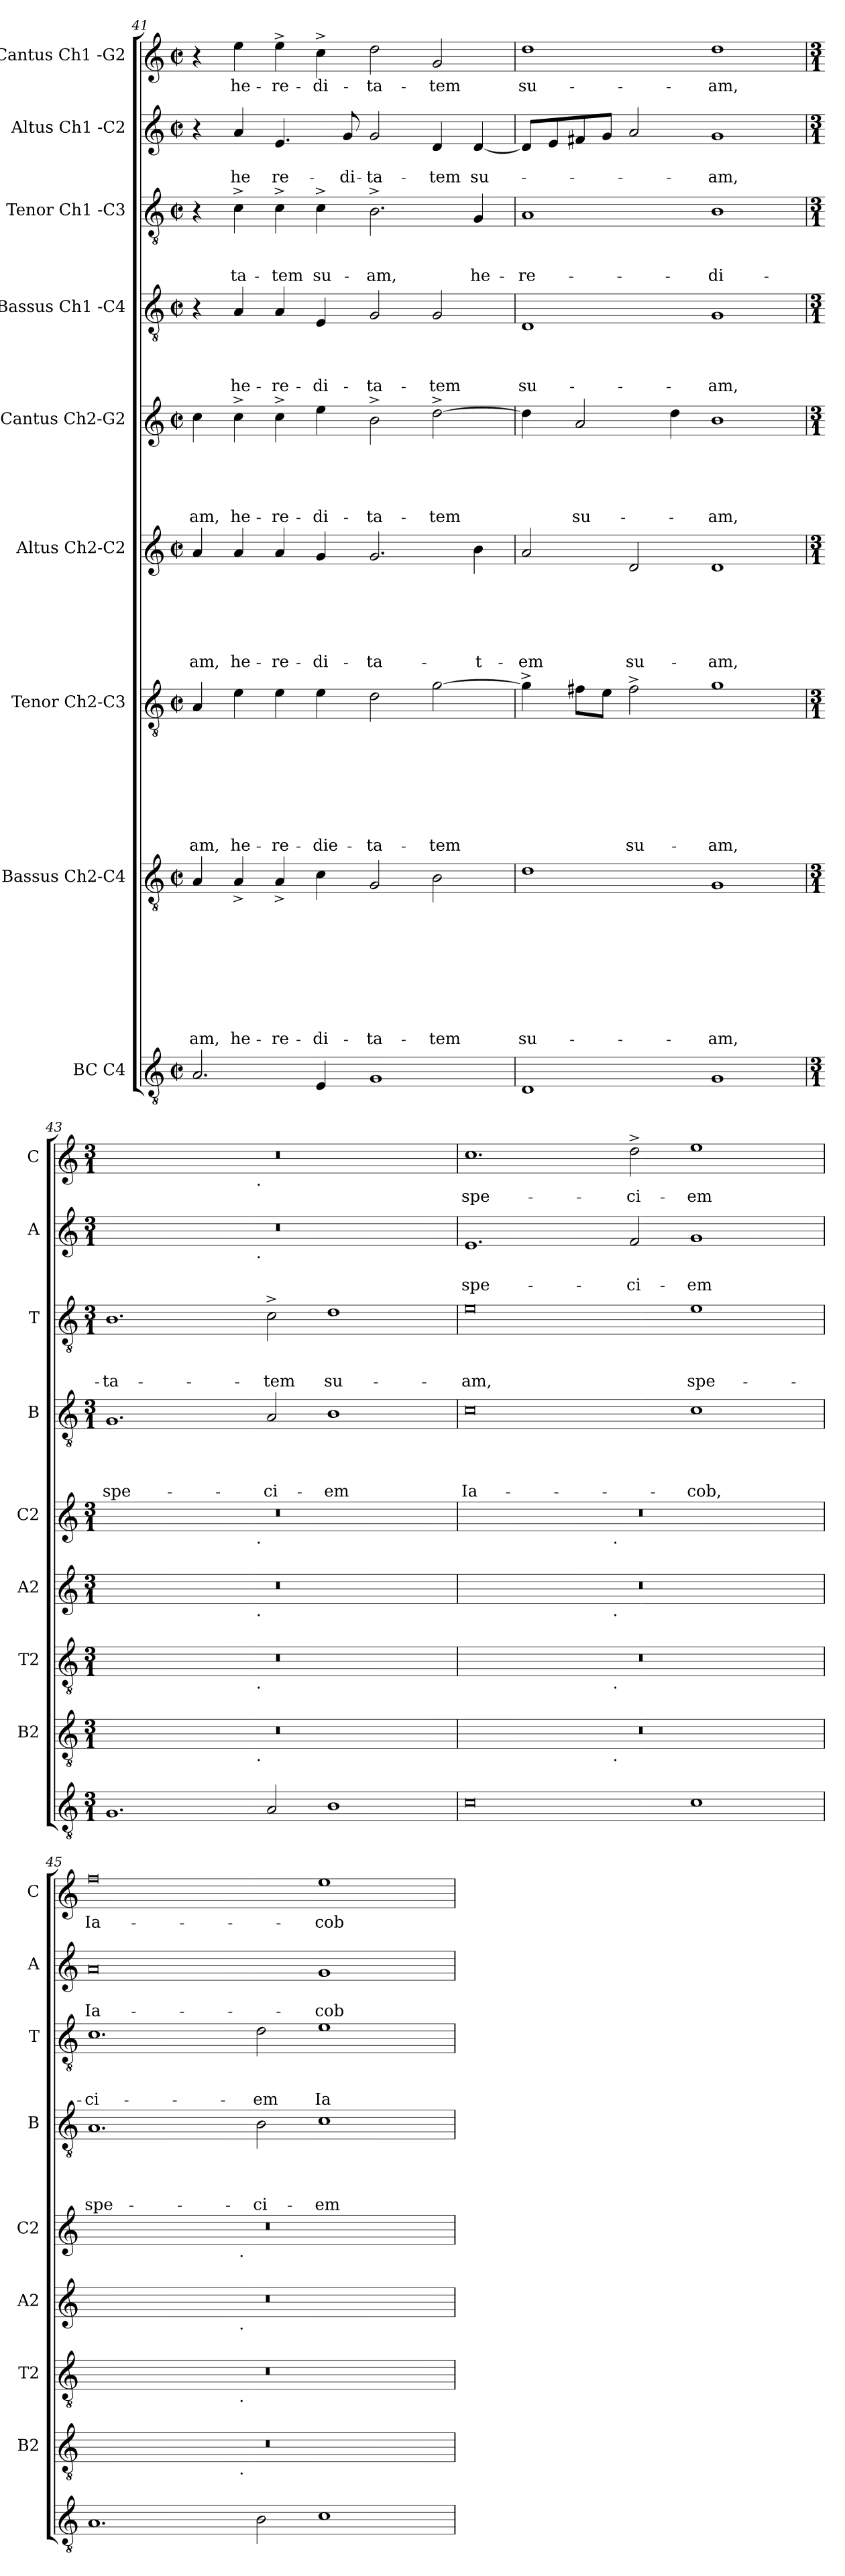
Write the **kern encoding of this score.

**kern	**kern	**text	**text	**text	**text	**text	**text	**text	**text	**text	**kern	**text	**text	**text	**text	**text	**text	**text	**text	**kern	**text	**text	**text	**text	**text	**text	**kern	**text	**text	**text	**text	**text	**kern	**text	**text	**text	**text	**kern	**text	**text	**text	**kern	**text	**text	**kern	**text
*part9	*part8	*part8	*part8	*part8	*part8	*part8	*part8	*part8	*part8	*part8	*part7	*part7	*part7	*part7	*part7	*part7	*part7	*part7	*part7	*part6	*part6	*part6	*part6	*part6	*part6	*part6	*part5	*part5	*part5	*part5	*part5	*part5	*part4	*part4	*part4	*part4	*part4	*part3	*part3	*part3	*part3	*part2	*part2	*part2	*part1	*part1
*staff9	*staff8	*staff8	*staff8	*staff8	*staff8	*staff8	*staff8	*staff8	*staff8	*staff8	*staff7	*staff7	*staff7	*staff7	*staff7	*staff7	*staff7	*staff7	*staff7	*staff6	*staff6	*staff6	*staff6	*staff6	*staff6	*staff6	*staff5	*staff5	*staff5	*staff5	*staff5	*staff5	*staff4	*staff4	*staff4	*staff4	*staff4	*staff3	*staff3	*staff3	*staff3	*staff2	*staff2	*staff2	*staff1	*staff1
*I"BC C4	*I"Bassus Ch2-C4	*	*	*	*	*	*	*	*	*	*I"Tenor Ch2-C3	*	*	*	*	*	*	*	*	*I"Altus Ch2-C2	*	*	*	*	*	*	*I"Cantus Ch2-G2	*	*	*	*	*	*I"Bassus Ch1 -C4	*	*	*	*	*I"Tenor Ch1 -C3	*	*	*	*I"Altus Ch1 -C2	*	*	*I"Cantus Ch1 -G2	*
*	*I'B2	*	*	*	*	*	*	*	*	*	*I'T2	*	*	*	*	*	*	*	*	*I'A2	*	*	*	*	*	*	*I'C2	*	*	*	*	*	*I'B	*	*	*	*	*I'T	*	*	*	*I'A	*	*	*I'C	*
*clefGv2	*clefGv2	*	*	*	*	*	*	*	*	*	*clefGv2	*	*	*	*	*	*	*	*	*clefG2	*	*	*	*	*	*	*clefG2	*	*	*	*	*	*clefGv2	*	*	*	*	*clefGv2	*	*	*	*clefG2	*	*	*clefG2	*
*k[]	*k[]	*	*	*	*	*	*	*	*	*	*k[]	*	*	*	*	*	*	*	*	*k[]	*	*	*	*	*	*	*k[]	*	*	*	*	*	*k[]	*	*	*	*	*k[]	*	*	*	*k[]	*	*	*k[]	*
*C:	*C:	*	*	*	*	*	*	*	*	*	*C:	*	*	*	*	*	*	*	*	*C:	*	*	*	*	*	*	*C:	*	*	*	*	*	*C:	*	*	*	*	*C:	*	*	*	*C:	*	*	*C:	*
*M2/2	*M2/2	*	*	*	*	*	*	*	*	*	*M2/2	*	*	*	*	*	*	*	*	*M2/2	*	*	*	*	*	*	*M2/2	*	*	*	*	*	*M2/2	*	*	*	*	*M2/2	*	*	*	*M2/2	*	*	*M2/2	*
*met(c|)	*met(c|)	*	*	*	*	*	*	*	*	*	*met(c|)	*	*	*	*	*	*	*	*	*met(c|)	*	*	*	*	*	*	*met(c|)	*	*	*	*	*	*met(c|)	*	*	*	*	*met(c|)	*	*	*	*met(c|)	*	*	*met(c|)	*
=41	=41	=41	=41	=41	=41	=41	=41	=41	=41	=41	=41	=41	=41	=41	=41	=41	=41	=41	=41	=41	=41	=41	=41	=41	=41	=41	=41	=41	=41	=41	=41	=41	=41	=41	=41	=41	=41	=41	=41	=41	=41	=41	=41	=41	=41	=41
!	!	!	!	!	!	!	!	!	!	!LO:LY:b	!	!	!	!	!	!	!	!	!LO:LY:b	!	!	!	!	!	!	!LO:LY:b	!	!	!	!	!	!LO:LY:b	!	!	!	!	!	!	!	!	!	!	!	!	!	!
2.A/	4A/	.	.	.	.	.	.	.	.	-am,	4A/	.	.	.	.	.	.	.	-am,	4a/	.	.	.	.	.	-am,	4cc\	.	.	.	.	-am,	4r	.	.	.	.	4r	.	.	.	4r	.	.	4r	.
!	!	!	!	!	!	!	!	!	!	!LO:LY:b	!	!	!	!	!	!	!	!	!LO:LY:b	!	!	!	!	!	!	!LO:LY:b	!	!	!	!	!	!LO:LY:b	!	!	!	!	!LO:LY:b	!	!	!	!LO:LY:b	!	!	!LO:LY:b	!	!LO:LY:b
.	4A^</	.	.	.	.	.	.	.	.	he-	4e\	.	.	.	.	.	.	.	he-	4a/	.	.	.	.	.	he-	4cc^>\	.	.	.	.	he-	4A/	.	.	.	he-	4c^>\	.	.	-ta-	4a/	.	he	4ee\	he-
!	!	!	!	!	!	!	!	!	!	!LO:LY:b	!	!	!	!	!	!	!	!	!LO:LY:b	!	!	!	!	!	!	!LO:LY:b	!	!	!	!	!	!LO:LY:b	!	!	!	!	!LO:LY:b	!	!	!	!LO:LY:b	!	!	!LO:LY:b	!	!LO:LY:b
.	4A^</	.	.	.	.	.	.	.	.	-re-	4e\	.	.	.	.	.	.	.	-re-	4a/	.	.	.	.	.	-re-	4cc^>\	.	.	.	.	-re-	4A/	.	.	.	-re-	4c^>\	.	.	-tem	4.e/	.	re-	4ee^>\	-re-
!	!	!	!	!	!	!	!	!	!	!LO:LY:b	!	!	!	!	!	!	!	!	!LO:LY:b:rj	!	!	!	!	!	!	!LO:LY:b	!	!	!	!	!	!LO:LY:b	!	!	!	!	!LO:LY:b	!	!	!	!LO:LY:b	!	!	!	!	!LO:LY:b
4E/	4c\	.	.	.	.	.	.	.	.	-di-	4e\	.	.	.	.	.	.	.	-die-	4g/	.	.	.	.	.	-di-	4ee\	.	.	.	.	-di-	4E/	.	.	.	-di-	4c^>\	.	.	su-	.	.	.	4cc^>\	-di-
!	!	!	!	!	!	!	!	!	!	!	!	!	!	!	!	!	!	!	!	!	!	!	!	!	!	!	!	!	!	!	!	!	!	!	!	!	!	!	!	!	!	!	!	!LO:LY:b	!	!
.	.	.	.	.	.	.	.	.	.	.	.	.	.	.	.	.	.	.	.	.	.	.	.	.	.	.	.	.	.	.	.	.	.	.	.	.	.	.	.	.	.	8g/	.	-di-	.	.
!	!	!	!	!	!	!	!	!	!	!LO:LY:b	!	!	!	!	!	!	!	!	!LO:LY:b	!	!	!	!	!	!	!LO:LY:b	!	!	!	!	!	!LO:LY:b	!	!	!	!	!LO:LY:b	!	!	!	!LO:LY:b	!	!	!LO:LY:b	!	!LO:LY:b
1G	2G/	.	.	.	.	.	.	.	.	-ta-	2d\	.	.	.	.	.	.	.	-ta-	2.g/	.	.	.	.	.	-ta-	2b^>\	.	.	.	.	-ta-	2G/	.	.	.	-ta-	2.B^>\	.	.	-am,	2g/	.	-ta-	2dd\	-ta-
!	!	!	!	!	!	!	!	!	!	!LO:LY:b	!	!	!	!	!	!	!	!	!LO:LY:b	!	!	!	!	!	!	!	!	!	!	!	!	!LO:LY:b	!	!	!	!	!LO:LY:b	!	!	!	!	!	!	!LO:LY:b	!	!LO:LY:b
.	2B\	.	.	.	.	.	.	.	.	-tem	[>2g\	.	.	.	.	.	.	.	-tem	.	.	.	.	.	.	.	[>2dd^>\	.	.	.	.	-tem	2G/	.	.	.	-tem	.	.	.	.	4d/	.	-tem	2g/	-tem
!	!	!	!	!	!	!	!	!	!	!	!	!	!	!	!	!	!	!	!	!	!	!	!	!	!	!LO:LY:b	!	!	!	!	!	!	!	!	!	!	!	!	!	!	!LO:LY:b	!	!	!LO:LY:b	!	!
.	.	.	.	.	.	.	.	.	.	.	.	.	.	.	.	.	.	.	.	4b\	.	.	.	.	.	-t-	.	.	.	.	.	.	.	.	.	.	.	4G/	.	.	he-	[<4d/	.	su-	.	.
=42	=42	=42	=42	=42	=42	=42	=42	=42	=42	=42	=42	=42	=42	=42	=42	=42	=42	=42	=42	=42	=42	=42	=42	=42	=42	=42	=42	=42	=42	=42	=42	=42	=42	=42	=42	=42	=42	=42	=42	=42	=42	=42	=42	=42	=42	=42
!	!	!	!	!	!	!	!	!	!	!LO:LY:b	!	!	!	!	!	!	!	!	!	!	!	!	!	!	!	!LO:LY:b	!	!	!	!	!	!	!	!	!	!	!LO:LY:b	!	!	!	!LO:LY:b	!	!	!	!	!LO:LY:b
1D	1d	.	.	.	.	.	.	.	.	su-	4g^>\]	.	.	.	.	.	.	.	.	2a/	.	.	.	.	.	-em	4dd\]	.	.	.	.	.	1D	.	.	.	su-	1A	.	.	-re-	8d/L]	.	.	1dd	su-
.	.	.	.	.	.	.	.	.	.	.	.	.	.	.	.	.	.	.	.	.	.	.	.	.	.	.	.	.	.	.	.	.	.	.	.	.	.	.	.	.	.	8e/	.	.	.	.
!	!	!	!	!	!	!	!	!	!	!	!	!	!	!	!	!	!	!	!	!	!	!	!	!	!	!	!	!	!	!	!	!LO:LY:b	!	!	!	!	!	!	!	!	!	!	!	!	!	!
.	.	.	.	.	.	.	.	.	.	.	8f#X\L	.	.	.	.	.	.	.	.	.	.	.	.	.	.	.	2a/	.	.	.	.	su-	.	.	.	.	.	.	.	.	.	8f#X/	.	.	.	.
.	.	.	.	.	.	.	.	.	.	.	8e\J	.	.	.	.	.	.	.	.	.	.	.	.	.	.	.	.	.	.	.	.	.	.	.	.	.	.	.	.	.	.	8g/J	.	.	.	.
!	!	!	!	!	!	!	!	!	!	!	!	!	!	!	!	!	!	!	!LO:LY:b	!	!	!	!	!	!	!LO:LY:b	!	!	!	!	!	!	!	!	!	!	!	!	!	!	!	!	!	!	!	!
.	.	.	.	.	.	.	.	.	.	.	2f#^>\	.	.	.	.	.	.	.	su-	2d/	.	.	.	.	.	su-	.	.	.	.	.	.	.	.	.	.	.	.	.	.	.	2a/	.	.	.	.
.	.	.	.	.	.	.	.	.	.	.	.	.	.	.	.	.	.	.	.	.	.	.	.	.	.	.	4dd\	.	.	.	.	.	.	.	.	.	.	.	.	.	.	.	.	.	.	.
!	!	!	!	!	!	!	!	!	!	!LO:LY:b	!	!	!	!	!	!	!	!	!LO:LY:b	!	!	!	!	!	!	!LO:LY:b	!	!	!	!	!	!LO:LY:b	!	!	!	!	!LO:LY:b	!	!	!	!LO:LY:b	!	!	!LO:LY:b	!	!LO:LY:b
1G	1G	.	.	.	.	.	.	.	.	-am,	1g	.	.	.	.	.	.	.	-am,	1d	.	.	.	.	.	-am,	1b	.	.	.	.	-am,	1G	.	.	.	-am,	1B	.	.	-di-	1g	.	-am,	1dd	-am,
!!LO:PB:g=z
=43	=43	=43	=43	=43	=43	=43	=43	=43	=43	=43	=43	=43	=43	=43	=43	=43	=43	=43	=43	=43	=43	=43	=43	=43	=43	=43	=43	=43	=43	=43	=43	=43	=43	=43	=43	=43	=43	=43	=43	=43	=43	=43	=43	=43	=43	=43
*M3/1	*M3/1	*	*	*	*	*	*	*	*	*	*M3/1	*	*	*	*	*	*	*	*	*M3/1	*	*	*	*	*	*	*M3/1	*	*	*	*	*	*M3/1	*	*	*	*	*M3/1	*	*	*	*M3/1	*	*	*M3/1	*
!	!	!	!	!	!	!	!	!	!	!	!	!	!	!	!	!	!	!	!	!	!	!	!	!	!	!	!	!	!	!	!	!	!	!	!	!	!LO:LY:b	!	!	!	!LO:LY:b	!	!	!	!	!
*	*^	*	*	*	*	*	*	*	*	*	*^	*	*	*	*	*	*	*	*	*^	*	*	*	*	*	*	*^	*	*	*	*	*	*	*	*	*	*	*	*	*	*	*^	*	*	*^	*
1.G	0.r	1ryy	.	.	.	.	.	.	.	.	.	0.r	1ryy	.	.	.	.	.	.	.	.	0.r	1ryy	.	.	.	.	.	.	0.r	1ryy	.	.	.	.	.	1.G	.	.	.	spe-	1.B	.	.	-ta-	0.r	1ryy	.	.	0.r	1ryy	.
.	.	4...ryy	.	.	.	.	.	.	.	.	.	.	4...ryy	.	.	.	.	.	.	.	.	.	4...ryy	.	.	.	.	.	.	.	4...ryy	.	.	.	.	.	.	.	.	.	.	.	.	.	.	.	4...ryy	.	.	.	4...ryy	.
!	!	!	!	!	!	!	!	!	!	!	!	!	!	!	!	!	!	!	!	!	!	!	!	!	!	!	!	!	!	!	!	!	!	!	!	!	!	!	!	!	!	!	!	!	!	!	!	!	!	!	!LO:TX:b:t=.	!
!	!	!	!	!	!	!	!	!	!	!	!	!	!	!	!	!	!	!	!	!	!	!	!	!	!	!	!	!	!	!	!	!	!	!	!	!	!	!	!	!	!	!	!	!	!	!	!LO:TX:b:t=.	!	!	!	!	!
!	!	!	!	!	!	!	!	!	!	!	!	!	!	!	!	!	!	!	!	!	!	!	!	!	!	!	!	!	!	!	!LO:TX:b:t=.	!	!	!	!	!	!	!	!	!	!	!	!	!	!	!	!	!	!	!	!	!
!	!	!	!	!	!	!	!	!	!	!	!	!	!	!	!	!	!	!	!	!	!	!	!LO:TX:b:t=.	!	!	!	!	!	!	!	!	!	!	!	!	!	!	!	!	!	!	!	!	!	!	!	!	!	!	!	!	!
!	!	!	!	!	!	!	!	!	!	!	!	!	!LO:TX:b:t=.	!	!	!	!	!	!	!	!	!	!	!	!	!	!	!	!	!	!	!	!	!	!	!	!	!	!	!	!	!	!	!	!	!	!	!	!	!	!	!
!	!	!LO:TX:b:t=.	!	!	!	!	!	!	!	!	!	!	!	!	!	!	!	!	!	!	!	!	!	!	!	!	!	!	!	!	!	!	!	!	!	!	!	!	!	!	!	!	!	!	!	!	!	!	!	!	!	!
.	.	1ryy	.	.	.	.	.	.	.	.	.	.	1ryy	.	.	.	.	.	.	.	.	.	1ryy	.	.	.	.	.	.	.	1ryy	.	.	.	.	.	.	.	.	.	.	.	.	.	.	.	1ryy	.	.	.	1ryy	.
!	!	!	!	!	!	!	!	!	!	!	!	!	!	!	!	!	!	!	!	!	!	!	!	!	!	!	!	!	!	!	!	!	!	!	!	!	!	!	!	!	!LO:LY:b	!	!	!	!LO:LY:b	!	!	!	!	!	!	!
2A/	.	.	.	.	.	.	.	.	.	.	.	.	.	.	.	.	.	.	.	.	.	.	.	.	.	.	.	.	.	.	.	.	.	.	.	.	2A/	.	.	.	-ci-	2c^>\	.	.	-tem	.	.	.	.	.	.	.
!	!	!	!	!	!	!	!	!	!	!	!	!	!	!	!	!	!	!	!	!	!	!	!	!	!	!	!	!	!	!	!	!	!	!	!	!	!	!	!	!	!LO:LY:b	!	!	!	!LO:LY:b	!	!	!	!	!	!	!
1B	.	.	.	.	.	.	.	.	.	.	.	.	.	.	.	.	.	.	.	.	.	.	.	.	.	.	.	.	.	.	.	.	.	.	.	.	1B	.	.	.	-em	1d	.	.	su-	.	.	.	.	.	.	.
.	.	2ryy	.	.	.	.	.	.	.	.	.	.	2ryy	.	.	.	.	.	.	.	.	.	2ryy	.	.	.	.	.	.	.	2ryy	.	.	.	.	.	.	.	.	.	.	.	.	.	.	.	2ryy	.	.	.	2ryy	.
.	.	32ryy	.	.	.	.	.	.	.	.	.	.	32ryy	.	.	.	.	.	.	.	.	.	32ryy	.	.	.	.	.	.	.	32ryy	.	.	.	.	.	.	.	.	.	.	.	.	.	.	.	32ryy	.	.	.	32ryy	.
=44	=44	=44	=44	=44	=44	=44	=44	=44	=44	=44	=44	=44	=44	=44	=44	=44	=44	=44	=44	=44	=44	=44	=44	=44	=44	=44	=44	=44	=44	=44	=44	=44	=44	=44	=44	=44	=44	=44	=44	=44	=44	=44	=44	=44	=44	=44	=44	=44	=44	=44	=44	=44
!	!	!	!	!	!	!	!	!	!	!	!	!	!	!	!	!	!	!	!	!	!	!	!	!	!	!	!	!	!	!	!	!	!	!	!	!	!	!	!	!	!LO:LY:b	!	!	!	!LO:LY:b	!	!	!	!LO:LY:b	!	!	!LO:LY:b
*	*	*	*	*	*	*	*	*	*	*	*	*	*	*	*	*	*	*	*	*	*	*	*	*	*	*	*	*	*	*	*	*	*	*	*	*	*	*	*	*	*	*	*	*	*	*v	*v	*	*	*	*	*
*	*	*	*	*	*	*	*	*	*	*	*	*	*	*	*	*	*	*	*	*	*	*	*	*	*	*	*	*	*	*	*	*	*	*	*	*	*	*	*	*	*	*	*	*	*	*	*	*	*v	*v	*
0c	0.r	1ryy	.	.	.	.	.	.	.	.	.	0.r	1ryy	.	.	.	.	.	.	.	.	0.r	1ryy	.	.	.	.	.	.	0.r	1ryy	.	.	.	.	.	0c	.	.	.	Ia-	0e	.	.	-am,	1.e	.	spe-	1.cc	spe-
.	.	4..ryy	.	.	.	.	.	.	.	.	.	.	4..ryy	.	.	.	.	.	.	.	.	.	4..ryy	.	.	.	.	.	.	.	4..ryy	.	.	.	.	.	.	.	.	.	.	.	.	.	.	.	.	.	.	.
!	!	!	!	!	!	!	!	!	!	!	!	!	!	!	!	!	!	!	!	!	!	!	!	!	!	!	!	!	!	!	!LO:TX:b:t=.	!	!	!	!	!	!	!	!	!	!	!	!	!	!	!	!	!	!	!
!	!	!	!	!	!	!	!	!	!	!	!	!	!	!	!	!	!	!	!	!	!	!	!LO:TX:b:t=.	!	!	!	!	!	!	!	!	!	!	!	!	!	!	!	!	!	!	!	!	!	!	!	!	!	!	!
!	!	!	!	!	!	!	!	!	!	!	!	!	!LO:TX:b:t=.	!	!	!	!	!	!	!	!	!	!	!	!	!	!	!	!	!	!	!	!	!	!	!	!	!	!	!	!	!	!	!	!	!	!	!	!	!
!	!	!LO:TX:b:t=.	!	!	!	!	!	!	!	!	!	!	!	!	!	!	!	!	!	!	!	!	!	!	!	!	!	!	!	!	!	!	!	!	!	!	!	!	!	!	!	!	!	!	!	!	!	!	!	!
.	.	1ryy	.	.	.	.	.	.	.	.	.	.	1ryy	.	.	.	.	.	.	.	.	.	1ryy	.	.	.	.	.	.	.	1ryy	.	.	.	.	.	.	.	.	.	.	.	.	.	.	.	.	.	.	.
!	!	!	!	!	!	!	!	!	!	!	!	!	!	!	!	!	!	!	!	!	!	!	!	!	!	!	!	!	!	!	!	!	!	!	!	!	!	!	!	!	!	!	!	!	!	!	!	!LO:LY:b	!	!LO:LY:b
.	.	.	.	.	.	.	.	.	.	.	.	.	.	.	.	.	.	.	.	.	.	.	.	.	.	.	.	.	.	.	.	.	.	.	.	.	.	.	.	.	.	.	.	.	.	2f/	.	-ci-	2dd^>\	-ci-
!	!	!	!	!	!	!	!	!	!	!	!	!	!	!	!	!	!	!	!	!	!	!	!	!	!	!	!	!	!	!	!	!	!	!	!	!	!	!	!	!	!LO:LY:b	!	!	!	!LO:LY:b	!	!	!LO:LY:b	!	!LO:LY:b
1c	.	.	.	.	.	.	.	.	.	.	.	.	.	.	.	.	.	.	.	.	.	.	.	.	.	.	.	.	.	.	.	.	.	.	.	.	1c	.	.	.	-cob,	1e	.	.	spe-	1g	.	-em	1ee	-em
.	.	2ryy	.	.	.	.	.	.	.	.	.	.	2ryy	.	.	.	.	.	.	.	.	.	2ryy	.	.	.	.	.	.	.	2ryy	.	.	.	.	.	.	.	.	.	.	.	.	.	.	.	.	.	.	.
.	.	16ryy	.	.	.	.	.	.	.	.	.	.	16ryy	.	.	.	.	.	.	.	.	.	16ryy	.	.	.	.	.	.	.	16ryy	.	.	.	.	.	.	.	.	.	.	.	.	.	.	.	.	.	.	.
=45	=45	=45	=45	=45	=45	=45	=45	=45	=45	=45	=45	=45	=45	=45	=45	=45	=45	=45	=45	=45	=45	=45	=45	=45	=45	=45	=45	=45	=45	=45	=45	=45	=45	=45	=45	=45	=45	=45	=45	=45	=45	=45	=45	=45	=45	=45	=45	=45	=45	=45
!	!	!	!	!	!	!	!	!	!	!	!	!	!	!	!	!	!	!	!	!	!	!	!	!	!	!	!	!	!	!	!	!	!	!	!	!	!	!	!	!	!LO:LY:b	!	!	!	!LO:LY:b	!	!	!LO:LY:b	!	!LO:LY:b
1.A	0.r	1ryy	.	.	.	.	.	.	.	.	.	0.r	1ryy	.	.	.	.	.	.	.	.	0.r	1ryy	.	.	.	.	.	.	0.r	1ryy	.	.	.	.	.	1.A	.	.	.	spe-	1.c	.	.	-ci-	0a	.	Ia-	0ff	Ia-
.	.	4..ryy	.	.	.	.	.	.	.	.	.	.	4..ryy	.	.	.	.	.	.	.	.	.	4..ryy	.	.	.	.	.	.	.	4..ryy	.	.	.	.	.	.	.	.	.	.	.	.	.	.	.	.	.	.	.
!	!	!	!	!	!	!	!	!	!	!	!	!	!	!	!	!	!	!	!	!	!	!	!	!	!	!	!	!	!	!	!LO:TX:b:t=.	!	!	!	!	!	!	!	!	!	!	!	!	!	!	!	!	!	!	!
!	!	!	!	!	!	!	!	!	!	!	!	!	!	!	!	!	!	!	!	!	!	!	!LO:TX:b:t=.	!	!	!	!	!	!	!	!	!	!	!	!	!	!	!	!	!	!	!	!	!	!	!	!	!	!	!
!	!	!	!	!	!	!	!	!	!	!	!	!	!LO:TX:b:t=.	!	!	!	!	!	!	!	!	!	!	!	!	!	!	!	!	!	!	!	!	!	!	!	!	!	!	!	!	!	!	!	!	!	!	!	!	!
!	!	!LO:TX:b:t=.	!	!	!	!	!	!	!	!	!	!	!	!	!	!	!	!	!	!	!	!	!	!	!	!	!	!	!	!	!	!	!	!	!	!	!	!	!	!	!	!	!	!	!	!	!	!	!	!
.	.	1ryy	.	.	.	.	.	.	.	.	.	.	1ryy	.	.	.	.	.	.	.	.	.	1ryy	.	.	.	.	.	.	.	1ryy	.	.	.	.	.	.	.	.	.	.	.	.	.	.	.	.	.	.	.
!	!	!	!	!	!	!	!	!	!	!	!	!	!	!	!	!	!	!	!	!	!	!	!	!	!	!	!	!	!	!	!	!	!	!	!	!	!	!	!	!	!LO:LY:b	!	!	!	!LO:LY:b	!	!	!	!	!
2B\	.	.	.	.	.	.	.	.	.	.	.	.	.	.	.	.	.	.	.	.	.	.	.	.	.	.	.	.	.	.	.	.	.	.	.	.	2B\	.	.	.	-ci-	2d\	.	.	-em	.	.	.	.	.
!	!	!	!	!	!	!	!	!	!	!	!	!	!	!	!	!	!	!	!	!	!	!	!	!	!	!	!	!	!	!	!	!	!	!	!	!	!	!	!	!	!LO:LY:b	!	!	!	!LO:LY:b	!	!	!LO:LY:b	!	!LO:LY:b
1c	.	.	.	.	.	.	.	.	.	.	.	.	.	.	.	.	.	.	.	.	.	.	.	.	.	.	.	.	.	.	.	.	.	.	.	.	1c	.	.	.	-em	1e	.	.	Ia-	1g	.	-cob	1ee	-cob
.	.	2ryy	.	.	.	.	.	.	.	.	.	.	2ryy	.	.	.	.	.	.	.	.	.	2ryy	.	.	.	.	.	.	.	2ryy	.	.	.	.	.	.	.	.	.	.	.	.	.	.	.	.	.	.	.
.	.	16ryy	.	.	.	.	.	.	.	.	.	.	16ryy	.	.	.	.	.	.	.	.	.	16ryy	.	.	.	.	.	.	.	16ryy	.	.	.	.	.	.	.	.	.	.	.	.	.	.	.	.	.	.	.
*	*v	*v	*	*	*	*	*	*	*	*	*	*	*	*	*	*	*	*	*	*	*	*v	*v	*	*	*	*	*	*	*v	*v	*	*	*	*	*	*	*	*	*	*	*	*	*	*	*	*	*	*	*
*	*	*	*	*	*	*	*	*	*	*	*v	*v	*	*	*	*	*	*	*	*	*	*	*	*	*	*	*	*	*	*	*	*	*	*	*	*	*	*	*	*	*	*	*	*	*	*	*
=	=	=	=	=	=	=	=	=	=	=	=	=	=	=	=	=	=	=	=	=	=	=	=	=	=	=	=	=	=	=	=	=	=	=	=	=	=	=	=	=	=	=	=	=	=	=
*-	*-	*-	*-	*-	*-	*-	*-	*-	*-	*-	*-	*-	*-	*-	*-	*-	*-	*-	*-	*-	*-	*-	*-	*-	*-	*-	*-	*-	*-	*-	*-	*-	*-	*-	*-	*-	*-	*-	*-	*-	*-	*-	*-	*-	*-	*-
